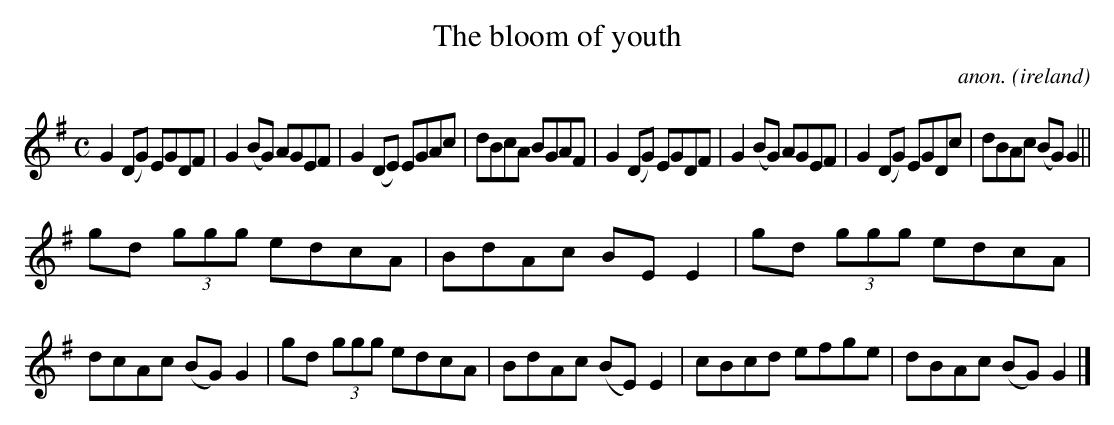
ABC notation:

X:1
T:The bloom of youth
O:ireland
C:anon.
M:C
L:1/8
K:G
G2(DG) EGDF|G2(BG) AGEF|G2(DE) EGAc|dBcA BGAF|G2(DG) EGDF|G2(BG) AGEF|G2(DG) EGDc|dBAc (BG)G2||
gd (3ggg edcA|BdAc BEE2|gd (3ggg edcA|dcAc (BG)G2|gd (3ggg edcA|BdAc (BE)E2|cBcd efge|dBAc (BG)G2|]
